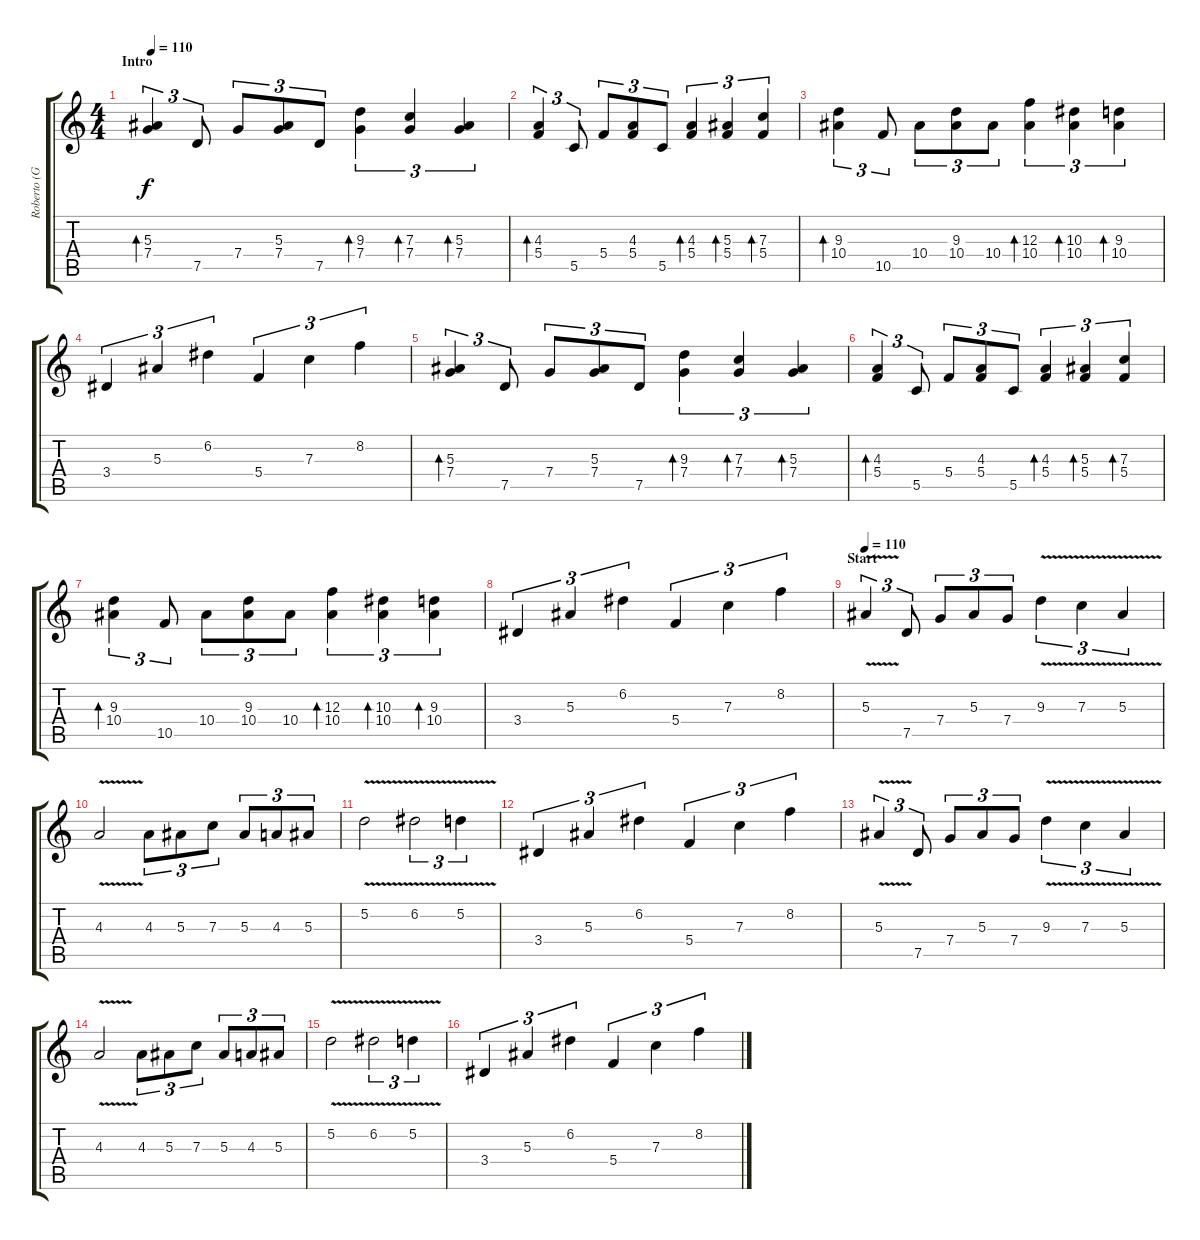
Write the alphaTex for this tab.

\track ("Roberto (Guitar)" "Roberto (G") {instrument overdrivenguitar}
\staff {score tabs}
\tuning (D4 A3 F3 C3 G2 D2) {hide}
\ts (4 4)
\section ("" "Intro")
\tempo 110
\tempo 102
\tempo 110
\clef g2
\ks c
(5.3 7.4).4{tu (3 2) bd 120 dy f volume 16 balance 9 instrument electricguitarjazz} 7.5.8{tu (3 2)} 7.4.8{tu (3 2)} (5.3 7.4).8{tu (3 2)} 7.5.8{tu (3 2)} (9.3 7.4).4{tu (3 2) bd 120} (7.3 7.4).4{tu (3 2) bd 120} (5.3 7.4).4{tu (3 2) bd 120} |
(4.3 5.4).4{tu (3 2) bd 120} 5.5.8{tu (3 2)} 5.4.8{tu (3 2)} (4.3 5.4).8{tu (3 2)} 5.5.8{tu (3 2)} (4.3 5.4).4{tu (3 2) bd 120} (5.3 5.4).4{tu (3 2) bd 120} (7.3 5.4).4{tu (3 2) bd 120} |
(9.3 10.4).4{tu (3 2) bd 120} 10.5.8{tu (3 2)} 10.4.8{tu (3 2)} (9.3 10.4).8{tu (3 2)} 10.4.8{tu (3 2)} (12.3 10.4).4{tu (3 2) bd 120} (10.3 10.4).4{tu (3 2) bd 120} (9.3 10.4).4{tu (3 2) bd 120} |
3.4.4{tu (3 2)} 5.3.4{tu (3 2)} 6.2.4{tu (3 2)} 5.4.4{tu (3 2)} 7.3.4{tu (3 2)} 8.2.4{tu (3 2)} |
(5.3 7.4).4{tu (3 2) bd 120} 7.5.8{tu (3 2)} 7.4.8{tu (3 2)} (5.3 7.4).8{tu (3 2)} 7.5.8{tu (3 2)} (9.3 7.4).4{tu (3 2) bd 120} (7.3 7.4).4{tu (3 2) bd 120} (5.3 7.4).4{tu (3 2) bd 120} |
(4.3 5.4).4{tu (3 2) bd 120} 5.5.8{tu (3 2)} 5.4.8{tu (3 2)} (4.3 5.4).8{tu (3 2)} 5.5.8{tu (3 2)} (4.3 5.4).4{tu (3 2) bd 120} (5.3 5.4).4{tu (3 2) bd 120} (7.3 5.4).4{tu (3 2) bd 120} |
(9.3 10.4).4{tu (3 2) bd 120} 10.5.8{tu (3 2)} 10.4.8{tu (3 2)} (9.3 10.4).8{tu (3 2)} 10.4.8{tu (3 2)} (12.3 10.4).4{tu (3 2) bd 120} (10.3 10.4).4{tu (3 2) bd 120} (9.3 10.4).4{tu (3 2) bd 120} |
3.4.4{tu (3 2)} 5.3.4{tu (3 2)} 6.2.4{tu (3 2)} 5.4.4{tu (3 2)} 7.3.4{tu (3 2)} 8.2.4{tu (3 2)} |
\section ("" "Start")
\tempo 110
5.3{v}.4{tu (3 2) volume 14 balance 16 instrument overdrivenguitar} 7.5.8{tu (3 2)} 7.4.8{tu (3 2)} 5.3.8{tu (3 2)} 7.4.8{tu (3 2)} 9.3{v}.4{tu (3 2)} 7.3{v}.4{tu (3 2)} 5.3{v}.4{tu (3 2)} |
4.3{v}.2 4.3.8{tu (3 2)} 5.3.8{tu (3 2)} 7.3.8{tu (3 2)} 5.3.8{tu (3 2)} 4.3.8{tu (3 2)} 5.3.8{tu (3 2)} |
5.2{v}.2 6.2{v}.2{tu (3 2)} 5.2{v}.4{tu (3 2)} |
3.4.4{tu (3 2)} 5.3.4{tu (3 2)} 6.2.4{tu (3 2)} 5.4.4{tu (3 2)} 7.3.4{tu (3 2)} 8.2.4{tu (3 2)} |
5.3{v}.4{tu (3 2)} 7.5.8{tu (3 2)} 7.4.8{tu (3 2)} 5.3.8{tu (3 2)} 7.4.8{tu (3 2)} 9.3{v}.4{tu (3 2)} 7.3{v}.4{tu (3 2)} 5.3{v}.4{tu (3 2)} |
4.3{v}.2 4.3.8{tu (3 2)} 5.3.8{tu (3 2)} 7.3.8{tu (3 2)} 5.3.8{tu (3 2)} 4.3.8{tu (3 2)} 5.3.8{tu (3 2)} |
5.2{v}.2 6.2{v}.2{tu (3 2)} 5.2{v}.4{tu (3 2)} |
3.4.4{tu (3 2)} 5.3.4{tu (3 2)} 6.2.4{tu (3 2)} 5.4.4{tu (3 2)} 7.3.4{tu (3 2)} 8.2.4{tu (3 2)}
